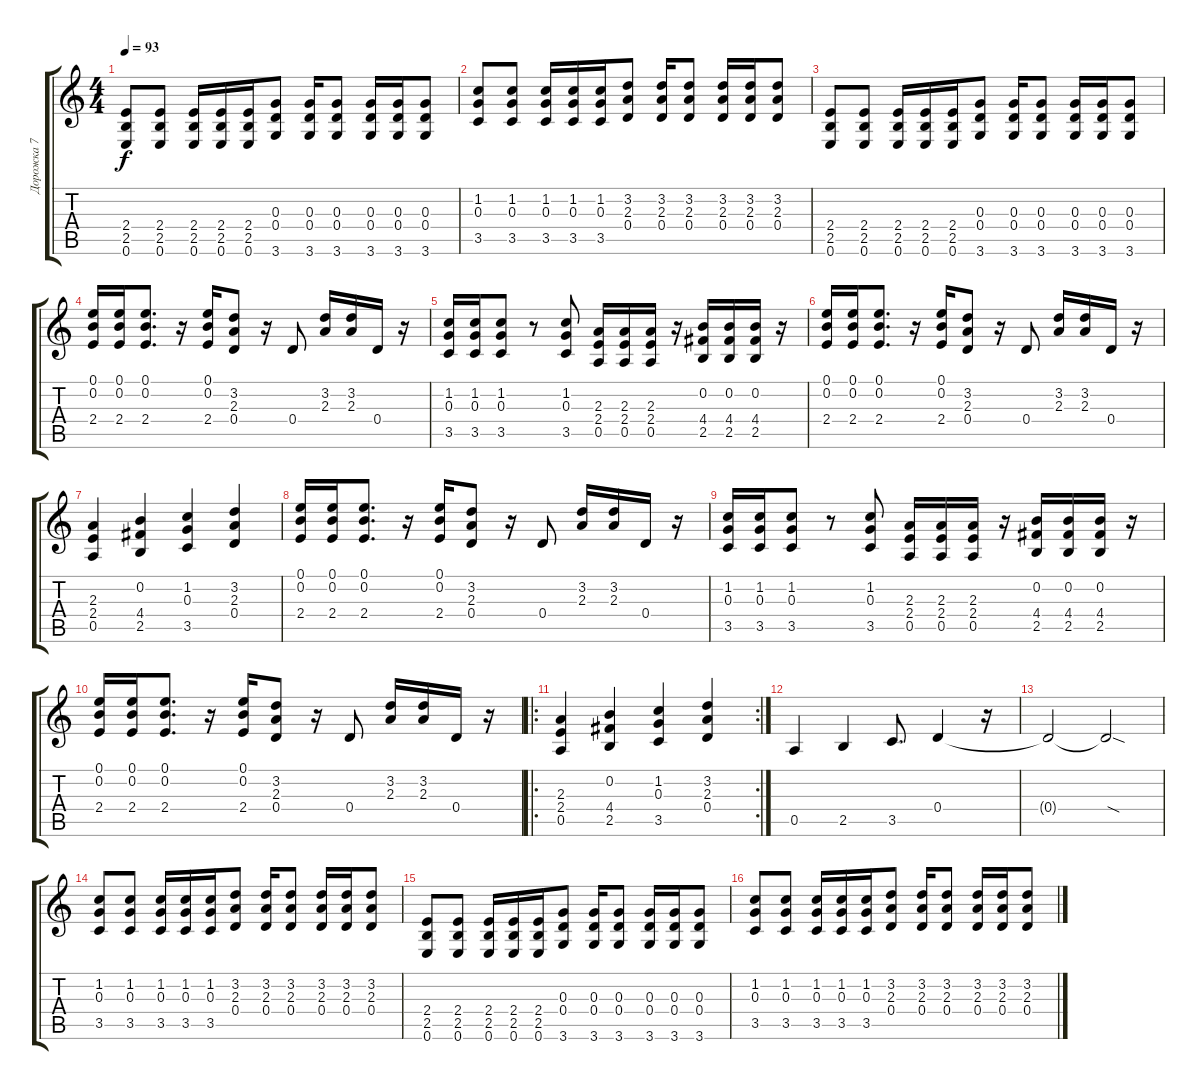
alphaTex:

\track ("Дорожка 7" "Дорожка 7") {instrument distortionguitar}
\staff {score tabs}
\tuning (E4 B3 G3 D3 A2 E2) {hide}
\ts (4 4)
\tempo 93
\clef g2
\ks c
(2.4 2.5 0.6).8{dy f} (2.4 2.5 0.6).8 (2.4 2.5 0.6).16 (2.4 2.5 0.6).16 (2.4 2.5 0.6).16 (0.3 0.4 3.6).8 (0.3 0.4 3.6).16 (0.3 0.4 3.6).8 (0.3 0.4 3.6).16 (0.3 0.4 3.6).16 (0.3 0.4 3.6).8 |
(1.2 0.3 3.5).8 (1.2 0.3 3.5).8 (1.2 0.3 3.5).16 (1.2 0.3 3.5).16 (1.2 0.3 3.5).16 (3.2 2.3 0.4).8 (3.2 2.3 0.4).16 (3.2 2.3 0.4).8 (3.2 2.3 0.4).16 (3.2 2.3 0.4).16 (3.2 2.3 0.4).8 |
(2.4 2.5 0.6).8 (2.4 2.5 0.6).8 (2.4 2.5 0.6).16 (2.4 2.5 0.6).16 (2.4 2.5 0.6).16 (0.3 0.4 3.6).8 (0.3 0.4 3.6).16 (0.3 0.4 3.6).8 (0.3 0.4 3.6).16 (0.3 0.4 3.6).16 (0.3 0.4 3.6).8 |
(0.1 0.2 2.4).16 (0.1 0.2 2.4).16 (0.1 0.2 2.4).8{d} r.16 (0.1 0.2 2.4).16 (3.2 2.3 0.4).8 r.16 0.4.8 (3.2 2.3).16 (3.2 2.3).16 0.4.16 r.16 |
(1.2 0.3 3.5).16 (1.2 0.3 3.5).16 (1.2 0.3 3.5).8 r.8 (1.2 0.3 3.5).8 (2.3 2.4 0.5).16 (2.3 2.4 0.5).16 (2.3 2.4 0.5).16 r.16 (0.2 4.4 2.5).16 (0.2 4.4 2.5).16 (0.2 4.4 2.5).16 r.16 |
(0.1 0.2 2.4).16 (0.1 0.2 2.4).16 (0.1 0.2 2.4).8{d} r.16 (0.1 0.2 2.4).16 (3.2 2.3 0.4).8 r.16 0.4.8 (3.2 2.3).16 (3.2 2.3).16 0.4.16 r.16 |
(2.3 2.4 0.5).4 (0.2 4.4 2.5).4 (1.2 0.3 3.5).4 (3.2 2.3 0.4).4 |
(0.1 0.2 2.4).16 (0.1 0.2 2.4).16 (0.1 0.2 2.4).8{d} r.16 (0.1 0.2 2.4).16 (3.2 2.3 0.4).8 r.16 0.4.8 (3.2 2.3).16 (3.2 2.3).16 0.4.16 r.16 |
(1.2 0.3 3.5).16 (1.2 0.3 3.5).16 (1.2 0.3 3.5).8 r.8 (1.2 0.3 3.5).8 (2.3 2.4 0.5).16 (2.3 2.4 0.5).16 (2.3 2.4 0.5).16 r.16 (0.2 4.4 2.5).16 (0.2 4.4 2.5).16 (0.2 4.4 2.5).16 r.16 |
(0.1 0.2 2.4).16 (0.1 0.2 2.4).16 (0.1 0.2 2.4).8{d} r.16 (0.1 0.2 2.4).16 (3.2 2.3 0.4).8 r.16 0.4.8 (3.2 2.3).16 (3.2 2.3).16 0.4.16 r.16 |
\ro
\rc 2
(2.3 2.4 0.5).4 (0.2 4.4 2.5).4 (1.2 0.3 3.5).4 (3.2 2.3 0.4).4 |
0.5.4{volume 15} 2.5.4 3.5.8{d} 0.4.4 r.16 |
0.4{t}.2 0.4{sod t}.2 |
(1.2 0.3 3.5).8{volume 13} (1.2 0.3 3.5).8 (1.2 0.3 3.5).16 (1.2 0.3 3.5).16 (1.2 0.3 3.5).16 (3.2 2.3 0.4).8 (3.2 2.3 0.4).16 (3.2 2.3 0.4).8 (3.2 2.3 0.4).16 (3.2 2.3 0.4).16 (3.2 2.3 0.4).8 |
(2.4 2.5 0.6).8 (2.4 2.5 0.6).8 (2.4 2.5 0.6).16 (2.4 2.5 0.6).16 (2.4 2.5 0.6).16 (0.3 0.4 3.6).8 (0.3 0.4 3.6).16 (0.3 0.4 3.6).8 (0.3 0.4 3.6).16 (0.3 0.4 3.6).16 (0.3 0.4 3.6).8 |
(1.2 0.3 3.5).8 (1.2 0.3 3.5).8 (1.2 0.3 3.5).16 (1.2 0.3 3.5).16 (1.2 0.3 3.5).16 (3.2 2.3 0.4).8 (3.2 2.3 0.4).16 (3.2 2.3 0.4).8 (3.2 2.3 0.4).16 (3.2 2.3 0.4).16 (3.2 2.3 0.4).8
